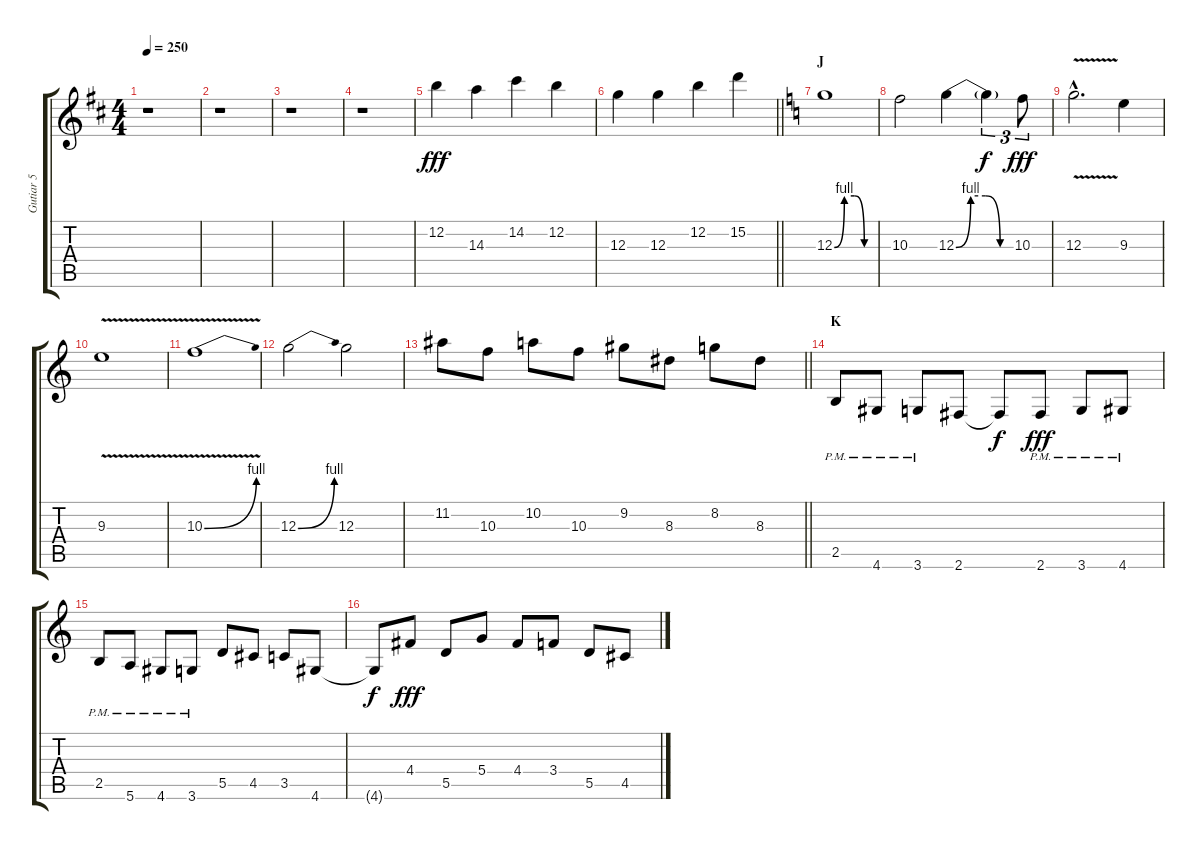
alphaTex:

\track ("Gutiar 5" "Gutiar 5") {instrument distortionguitar}
\staff {score tabs}
\tuning (E4 B3 G3 D3 A2 E2) {hide}
\ts (4 4)
\tempo 250
\clef g2
\ks d
r.1{dy fff} |
r.1 |
r.1 |
r.1 |
12.2.4 14.3.4 14.2.4 12.2.4 |
\barLineRight lightlight
12.3.4 12.3.4 12.2.4 15.2.4 |
\section ("" "J")
\ks c
12.3{be (custom 0 0 15 4 30 4 45 0 60 0)}.1 |
10.3.2 12.3{be (custom 0 0 15 4 30 4 45 0 60 0)}.4 12.3{t}.4{tu (3 2) dy f} 10.3.8{tu (3 2) dy fff} |
12.3{v hac}.2{d} 9.3.4 |
9.3{v}.1 |
10.3{be (bend 0 0 60 4) v}.1 |
12.3{be (bend 0 0 60 4)}.2 12.3.2 |
\barLineRight lightlight
11.2.8 10.3.8 10.2.8 10.3.8 9.2.8 8.3.8 8.2.8 8.3.8 |
\section ("" "K")
2.5{pm}.8 4.6{pm}.8 3.6{pm}.8 2.6.8 2.6{t}.8{dy f} 2.6{pm}.8{dy fff} 3.6{pm}.8 4.6{pm}.8 |
2.5{pm}.8 5.6{pm}.8 4.6{pm}.8 3.6{pm}.8 5.5.8 4.5.8 3.5.8 4.6.8 |
4.6{t}.8{dy f} 4.4.8{dy fff} 5.5.8 5.4.8 4.4.8 3.4.8 5.5.8 4.5.8
